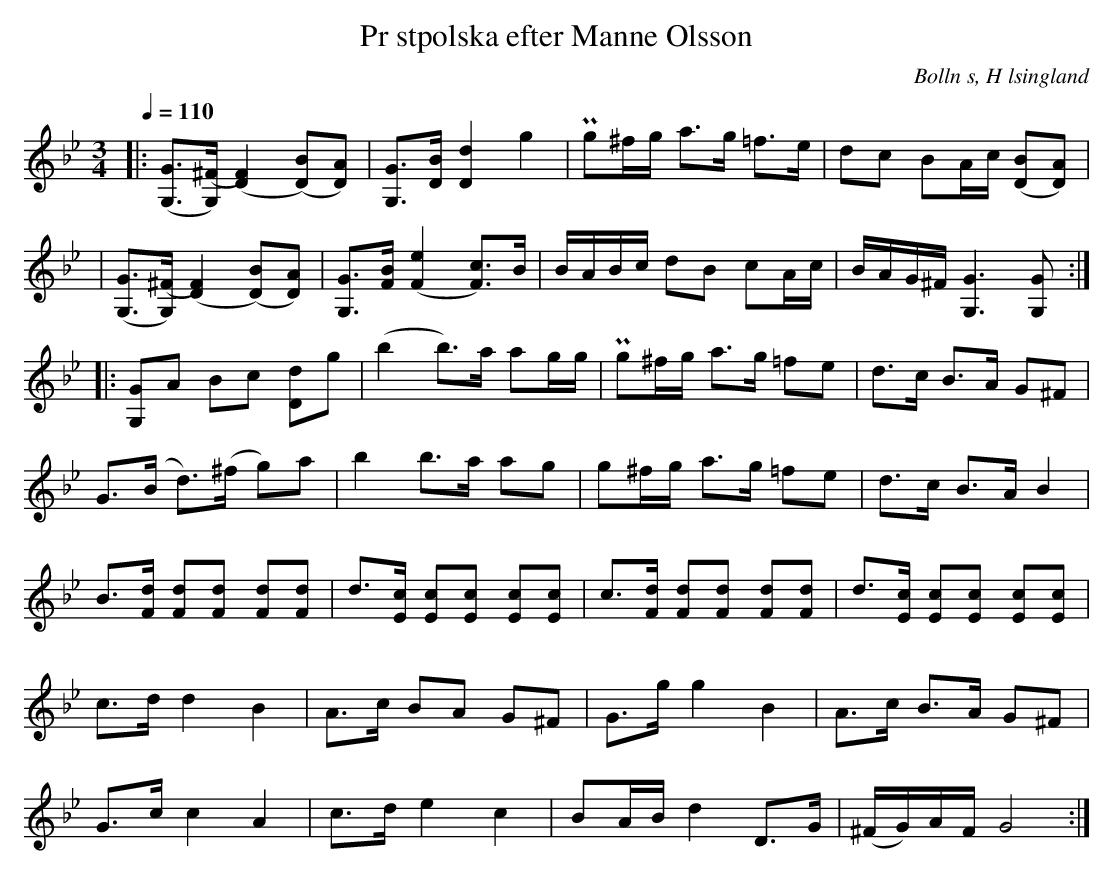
X:1
T:Pr stpolska efter Manne Olsson
O:Bolln s, H lsingland
M:3/4
L:1/8
Q:1/4=110
K:Gm
|:[(G, G]>[G,) (^F] [F2) (D2] [(D) B][D) A]| [G, G]>[D B] [D2 d2] g2| Pg^f/g/ a>g =f>e | dc   BA/c/ [B (D][D) A]|
|[(G, G]>[G,) (^F] [F2) (D2] [(D) B][D) A]| [G, G]>[F B] [(F2 e2] [F) c]>B|B/A/B/c/  dB cA/c/  | B/A/G/^F/ [G,3 G3] [G, G] :|:
[G, G]A Bc [D d]g| (b2     b)>a ag/g/| Pg^f/g/ a>g =fe | d>c         B>A G^F  |
G>(B   d>)(^f   g)a        | b2     b>a      ag         | g^f/g/ a>g =fe | d>c         B>A B2   |
B>[Fd] [Fd][Fd] [Fd][Fd] | d>[Ec] [Ec][Ec] [Ec][Ec] | \
c>[Fd] [Fd][Fd] [Fd][Fd] | d>[Ec] [Ec][Ec] [Ec][Ec] |
c>d    d2       B2           | A>c    BA       G^F       | G>g    g2 B2     | A>c         B>A G^F  |
G>c    c2       A2           | c>d    e2       c2        | BA/B/  d2 D>G   | (^F/G/)A/F/ G4      :|
